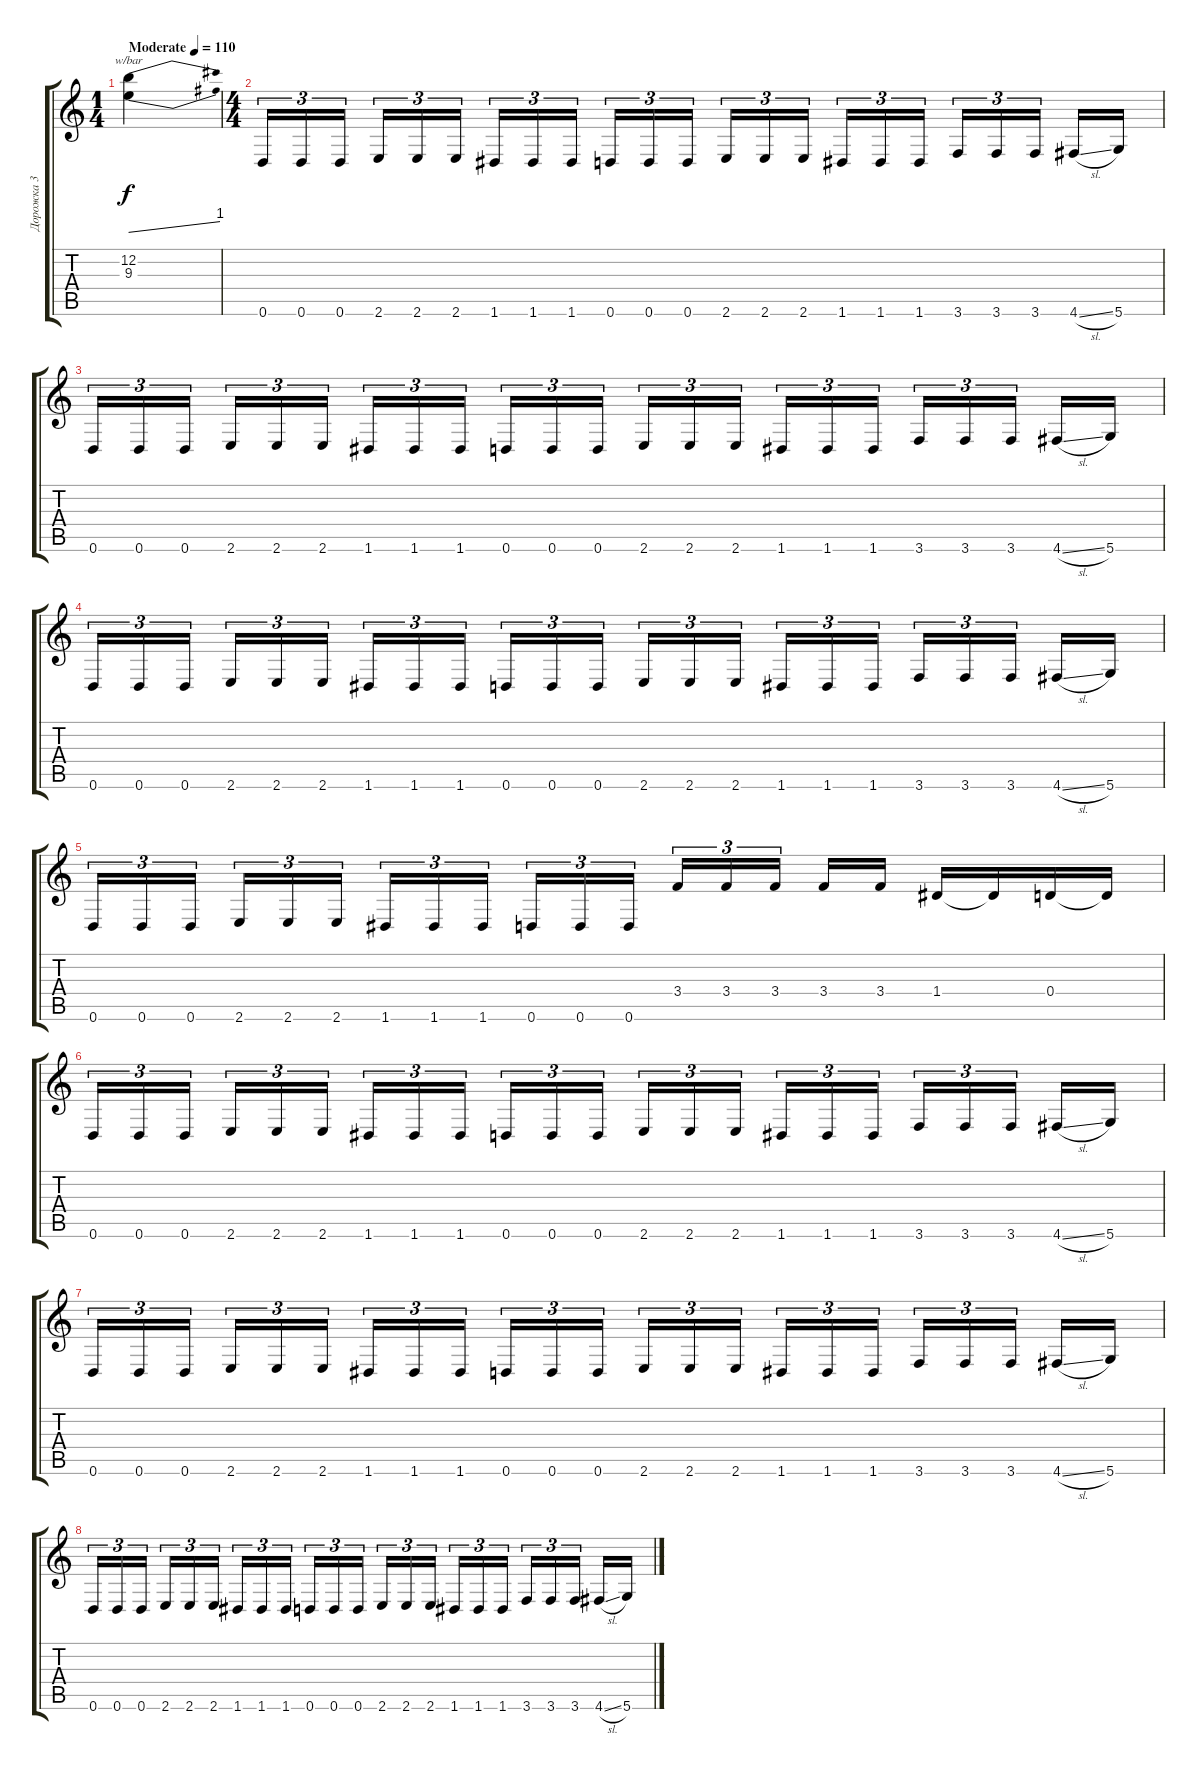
\track ("Дорожка 3" "Дорожка 3") {instrument overdrivenguitar}
\staff {score tabs}
\tuning (E4 B3 G3 D3 A2 D2) {hide}
\ts (1 4)
\tempo (110 "Moderate")
\clef g2
\ks c
(12.2 9.3).4{tbe (dive default 0 0 60 4) dy f instrument overdrivenguitar} |
\ts (4 4)
0.6.16{tu (3 2)} 0.6.16{tu (3 2)} 0.6.16{tu (3 2) beam splitsecondary} 2.6.16{tu (3 2)} 2.6.16{tu (3 2)} 2.6.16{tu (3 2)} 1.6.16{tu (3 2)} 1.6.16{tu (3 2)} 1.6.16{tu (3 2) beam splitsecondary} 0.6.16{tu (3 2)} 0.6.16{tu (3 2)} 0.6.16{tu (3 2)} 2.6.16{tu (3 2)} 2.6.16{tu (3 2)} 2.6.16{tu (3 2) beam splitsecondary} 1.6.16{tu (3 2)} 1.6.16{tu (3 2)} 1.6.16{tu (3 2)} 3.6.16{tu (3 2)} 3.6.16{tu (3 2)} 3.6.16{tu (3 2) beam splitsecondary} 4.6{sl}.16 5.6.16 |
0.6.16{tu (3 2)} 0.6.16{tu (3 2)} 0.6.16{tu (3 2) beam splitsecondary} 2.6.16{tu (3 2)} 2.6.16{tu (3 2)} 2.6.16{tu (3 2)} 1.6.16{tu (3 2)} 1.6.16{tu (3 2)} 1.6.16{tu (3 2) beam splitsecondary} 0.6.16{tu (3 2)} 0.6.16{tu (3 2)} 0.6.16{tu (3 2)} 2.6.16{tu (3 2)} 2.6.16{tu (3 2)} 2.6.16{tu (3 2) beam splitsecondary} 1.6.16{tu (3 2)} 1.6.16{tu (3 2)} 1.6.16{tu (3 2)} 3.6.16{tu (3 2)} 3.6.16{tu (3 2)} 3.6.16{tu (3 2) beam splitsecondary} 4.6{sl}.16 5.6.16 |
0.6.16{tu (3 2)} 0.6.16{tu (3 2)} 0.6.16{tu (3 2) beam splitsecondary} 2.6.16{tu (3 2)} 2.6.16{tu (3 2)} 2.6.16{tu (3 2)} 1.6.16{tu (3 2)} 1.6.16{tu (3 2)} 1.6.16{tu (3 2) beam splitsecondary} 0.6.16{tu (3 2)} 0.6.16{tu (3 2)} 0.6.16{tu (3 2)} 2.6.16{tu (3 2)} 2.6.16{tu (3 2)} 2.6.16{tu (3 2) beam splitsecondary} 1.6.16{tu (3 2)} 1.6.16{tu (3 2)} 1.6.16{tu (3 2)} 3.6.16{tu (3 2)} 3.6.16{tu (3 2)} 3.6.16{tu (3 2) beam splitsecondary} 4.6{sl}.16 5.6.16 |
0.6.16{tu (3 2)} 0.6.16{tu (3 2)} 0.6.16{tu (3 2) beam splitsecondary} 2.6.16{tu (3 2)} 2.6.16{tu (3 2)} 2.6.16{tu (3 2)} 1.6.16{tu (3 2)} 1.6.16{tu (3 2)} 1.6.16{tu (3 2) beam splitsecondary} 0.6.16{tu (3 2)} 0.6.16{tu (3 2)} 0.6.16{tu (3 2)} 3.4.16{tu (3 2)} 3.4.16{tu (3 2)} 3.4.16{tu (3 2) beam splitsecondary} 3.4.16 3.4.16 1.4.16 1.4{t}.16 0.4.16 0.4{t}.16 |
0.6.16{tu (3 2)} 0.6.16{tu (3 2)} 0.6.16{tu (3 2) beam splitsecondary} 2.6.16{tu (3 2)} 2.6.16{tu (3 2)} 2.6.16{tu (3 2)} 1.6.16{tu (3 2)} 1.6.16{tu (3 2)} 1.6.16{tu (3 2) beam splitsecondary} 0.6.16{tu (3 2)} 0.6.16{tu (3 2)} 0.6.16{tu (3 2)} 2.6.16{tu (3 2)} 2.6.16{tu (3 2)} 2.6.16{tu (3 2) beam splitsecondary} 1.6.16{tu (3 2)} 1.6.16{tu (3 2)} 1.6.16{tu (3 2)} 3.6.16{tu (3 2)} 3.6.16{tu (3 2)} 3.6.16{tu (3 2) beam splitsecondary} 4.6{sl}.16 5.6.16 |
0.6.16{tu (3 2)} 0.6.16{tu (3 2)} 0.6.16{tu (3 2) beam splitsecondary} 2.6.16{tu (3 2)} 2.6.16{tu (3 2)} 2.6.16{tu (3 2)} 1.6.16{tu (3 2)} 1.6.16{tu (3 2)} 1.6.16{tu (3 2) beam splitsecondary} 0.6.16{tu (3 2)} 0.6.16{tu (3 2)} 0.6.16{tu (3 2)} 2.6.16{tu (3 2)} 2.6.16{tu (3 2)} 2.6.16{tu (3 2) beam splitsecondary} 1.6.16{tu (3 2)} 1.6.16{tu (3 2)} 1.6.16{tu (3 2)} 3.6.16{tu (3 2)} 3.6.16{tu (3 2)} 3.6.16{tu (3 2) beam splitsecondary} 4.6{sl}.16 5.6.16 |
0.6.16{tu (3 2)} 0.6.16{tu (3 2)} 0.6.16{tu (3 2) beam splitsecondary} 2.6.16{tu (3 2)} 2.6.16{tu (3 2)} 2.6.16{tu (3 2)} 1.6.16{tu (3 2)} 1.6.16{tu (3 2)} 1.6.16{tu (3 2) beam splitsecondary} 0.6.16{tu (3 2)} 0.6.16{tu (3 2)} 0.6.16{tu (3 2)} 2.6.16{tu (3 2)} 2.6.16{tu (3 2)} 2.6.16{tu (3 2) beam splitsecondary} 1.6.16{tu (3 2)} 1.6.16{tu (3 2)} 1.6.16{tu (3 2)} 3.6.16{tu (3 2)} 3.6.16{tu (3 2)} 3.6.16{tu (3 2) beam splitsecondary} 4.6{sl}.16 5.6.16
